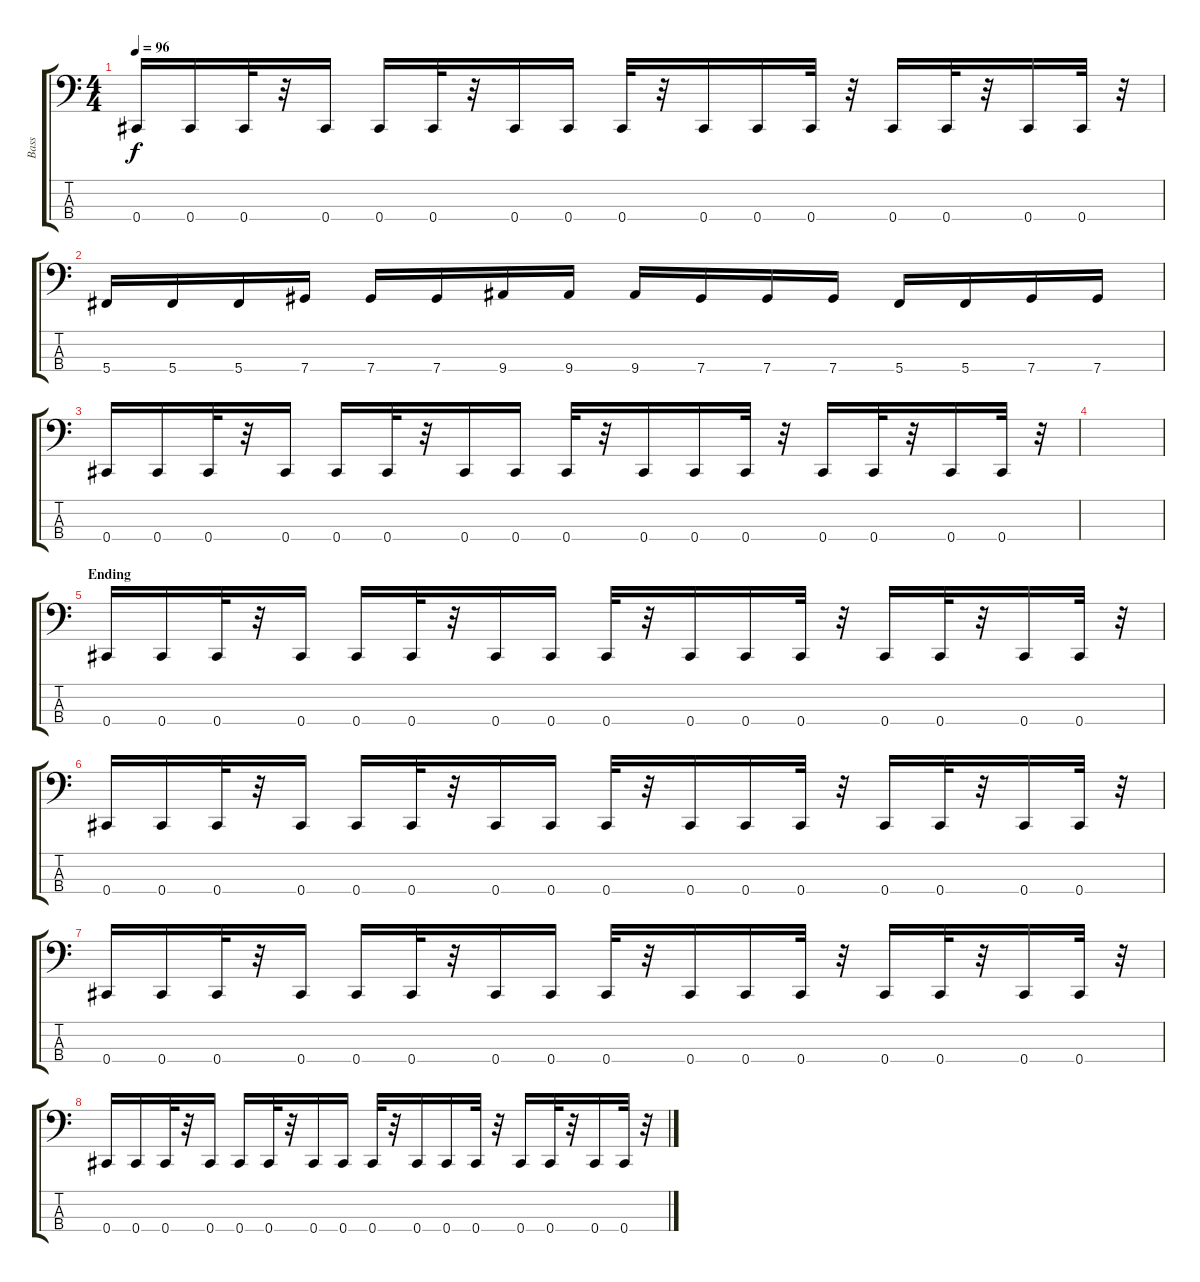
\track ("Bass" "Bass") {instrument electricbassfinger}
\staff {score tabs}
\tuning (Gb2 Db2 Ab1 Db1) {hide}
\ts (4 4)
\tempo 96
\clef f4
\ks c
0.4.16{dy f} 0.4.16 0.4.32 r.32 0.4.16 0.4.16 0.4.32 r.32 0.4.16 0.4.16 0.4.32 r.32 0.4.16 0.4.16 0.4.32 r.32 0.4.16 0.4.32 r.32 0.4.16 0.4.32 r.32 |
5.4.16 5.4.16 5.4.16 7.4.16 7.4.16 7.4.16 9.4.16 9.4.16 9.4.16 7.4.16 7.4.16 7.4.16 5.4.16 5.4.16 7.4.16 7.4.16 |
0.4.16 0.4.16 0.4.32 r.32 0.4.16 0.4.16 0.4.32 r.32 0.4.16 0.4.16 0.4.32 r.32 0.4.16 0.4.16 0.4.32 r.32 0.4.16 0.4.32 r.32 0.4.16 0.4.32 r.32 |
|
\section ("" "Ending")
0.4.16 0.4.16 0.4.32 r.32 0.4.16 0.4.16 0.4.32 r.32 0.4.16 0.4.16 0.4.32 r.32 0.4.16 0.4.16 0.4.32 r.32 0.4.16 0.4.32 r.32 0.4.16 0.4.32 r.32 |
0.4.16 0.4.16 0.4.32 r.32 0.4.16 0.4.16 0.4.32 r.32 0.4.16 0.4.16 0.4.32 r.32 0.4.16 0.4.16 0.4.32 r.32 0.4.16 0.4.32 r.32 0.4.16 0.4.32 r.32 |
0.4.16 0.4.16 0.4.32 r.32 0.4.16 0.4.16 0.4.32 r.32 0.4.16 0.4.16 0.4.32 r.32 0.4.16 0.4.16 0.4.32 r.32 0.4.16 0.4.32 r.32 0.4.16 0.4.32 r.32 |
0.4.16 0.4.16 0.4.32 r.32 0.4.16 0.4.16 0.4.32 r.32 0.4.16 0.4.16 0.4.32 r.32 0.4.16 0.4.16 0.4.32 r.32 0.4.16 0.4.32 r.32 0.4.16 0.4.32 r.32
